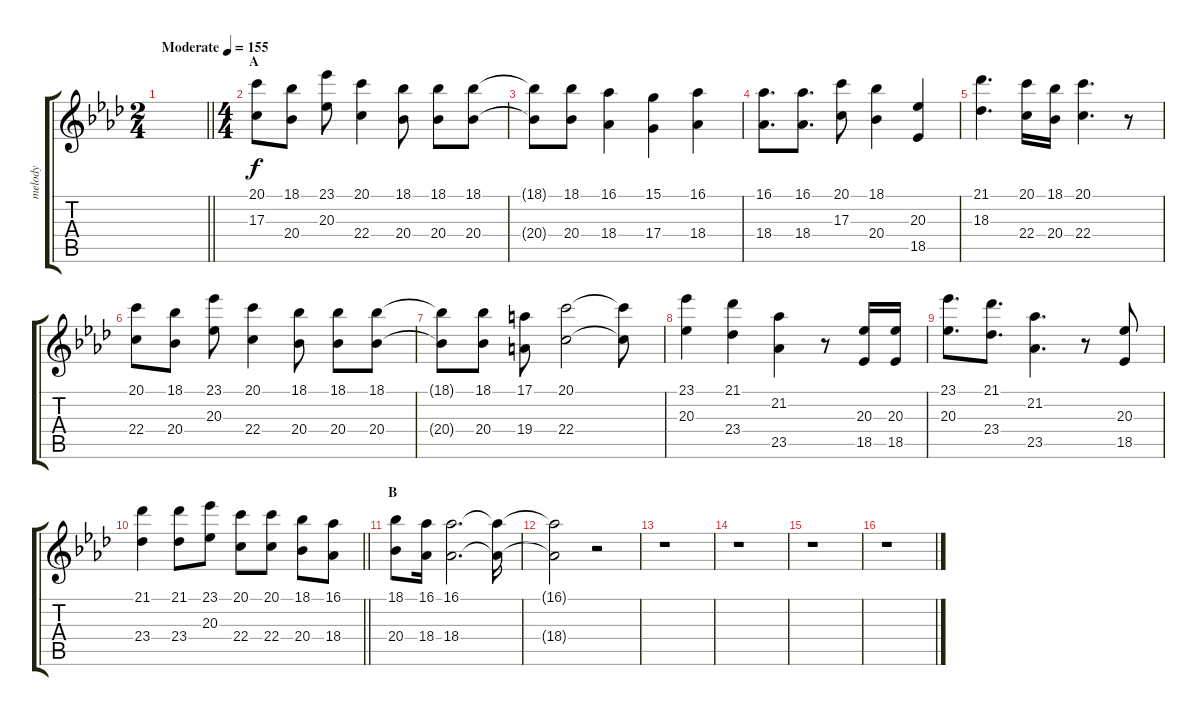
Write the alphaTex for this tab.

\track ("melody" "melody") {instrument flute}
\staff {score tabs}
\tuning (E4 B3 G3 D3 A2 E2) {hide}
\ts (2 4)
\tempo (155 "Moderate")
\clef g2
\barLineRight lightlight
\ks ab
|
\ts (4 4)
\section ("" "A")
(20.1 17.3).8 (18.1 20.4).8 (23.1 20.3).8 (20.1 22.4).4 (18.1 20.4).8 (18.1 20.4).8 (18.1 20.4).8 |
(18.1{t} 20.4{t}).8 (18.1 20.4).8 (16.1 18.4).4 (15.1 17.4).4 (16.1 18.4).4 |
(16.1 18.4).8{d} (16.1 18.4).8{d} (20.1 17.3).8 (18.1 20.4).4 (20.3 18.5).4 |
(21.1 18.3).4{d} (20.1 22.4).16 (18.1 20.4).16 (20.1 22.4).4{d} r.8 |
(20.1 22.4).8 (18.1 20.4).8 (23.1 20.3).8 (20.1 22.4).4 (18.1 20.4).8 (18.1 20.4).8 (18.1 20.4).8 |
(18.1{t} 20.4{t}).8 (18.1 20.4).8 (17.1 19.4).8 (20.1 22.4).2 (20.1{t} 22.4{t}).8 |
(23.1 20.3).4 (21.1 23.4).4 (21.2 23.5).4 r.8 (20.3 18.5).16 (20.3 18.5).16 |
(23.1 20.3).8{d} (21.1 23.4).8{d} (21.2 23.5).4{d} r.8 (20.3 18.5).8 |
\barLineRight lightlight
(21.1 23.4).4 (21.1 23.4).8 (23.1 20.3).8 (20.1 22.4).8 (20.1 22.4).8 (18.1 20.4).8 (16.1 18.4).8 |
\section ("" "B")
(18.1 20.4).8 (16.1 18.4).16 (16.1 18.4).2{d} (16.1{t} 18.4{t}).16 |
(16.1{t} 18.4{t}).2 r.2 |
r.1 |
r.1 |
r.1 |
r.1
